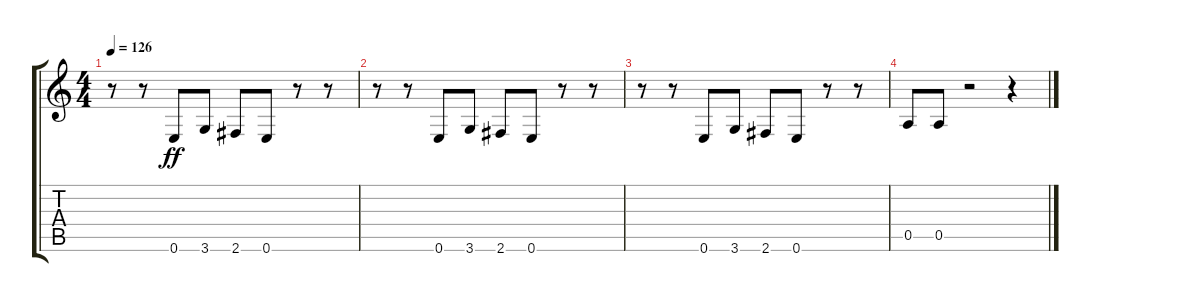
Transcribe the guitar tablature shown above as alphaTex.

\track "" {instrument slapbass2}
\staff {score tabs}
\tuning (E4 B3 G3 D3 A2 E2) {hide}
\ts (4 4)
\tempo 126
\clef g2
\ks c
r.8{dy ff} r.8 0.6.8 3.6.8 2.6.8 0.6.8 r.8 r.8 |
r.8 r.8 0.6.8 3.6.8 2.6.8 0.6.8 r.8 r.8 |
r.8 r.8 0.6.8 3.6.8 2.6.8 0.6.8 r.8 r.8 |
0.5.8 0.5.8 r.2 r.4
